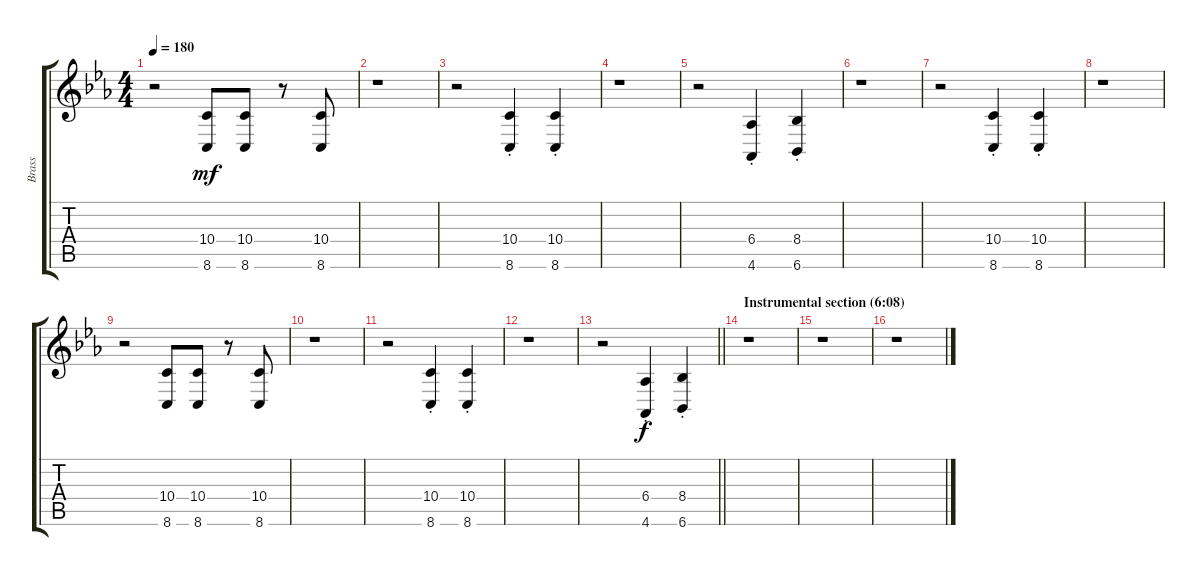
\track ("Brass" "Brass") {instrument brasssection}
\staff {score tabs}
\tuning (E4 B3 G3 D3 A2 E2) {hide}
\ts (4 4)
\tempo 180
\clef g2
\ks cminor
r.2{dy mf} (10.4 8.6).8 (10.4 8.6).8 r.8 (10.4 8.6).8 |
r.1 |
r.2 (10.4{st} 8.6{st}).4 (10.4{st} 8.6{st}).4 |
r.1 |
r.2 (6.4{st} 4.6{st}).4 (8.4{st} 6.6{st}).4 |
r.1 |
r.2 (10.4{st} 8.6{st}).4 (10.4{st} 8.6{st}).4 |
r.1 |
r.2 (10.4 8.6).8 (10.4 8.6).8 r.8 (10.4 8.6).8 |
r.1 |
r.2 (10.4{st} 8.6{st}).4 (10.4{st} 8.6{st}).4 |
r.1 |
\barLineRight lightlight
r.2 (6.4{st} 4.6{st}).4{dy f} (8.4{st} 6.6{st}).4 |
\section ("" "Instrumental section (6:08)")
r.1 |
r.1 |
r.1
